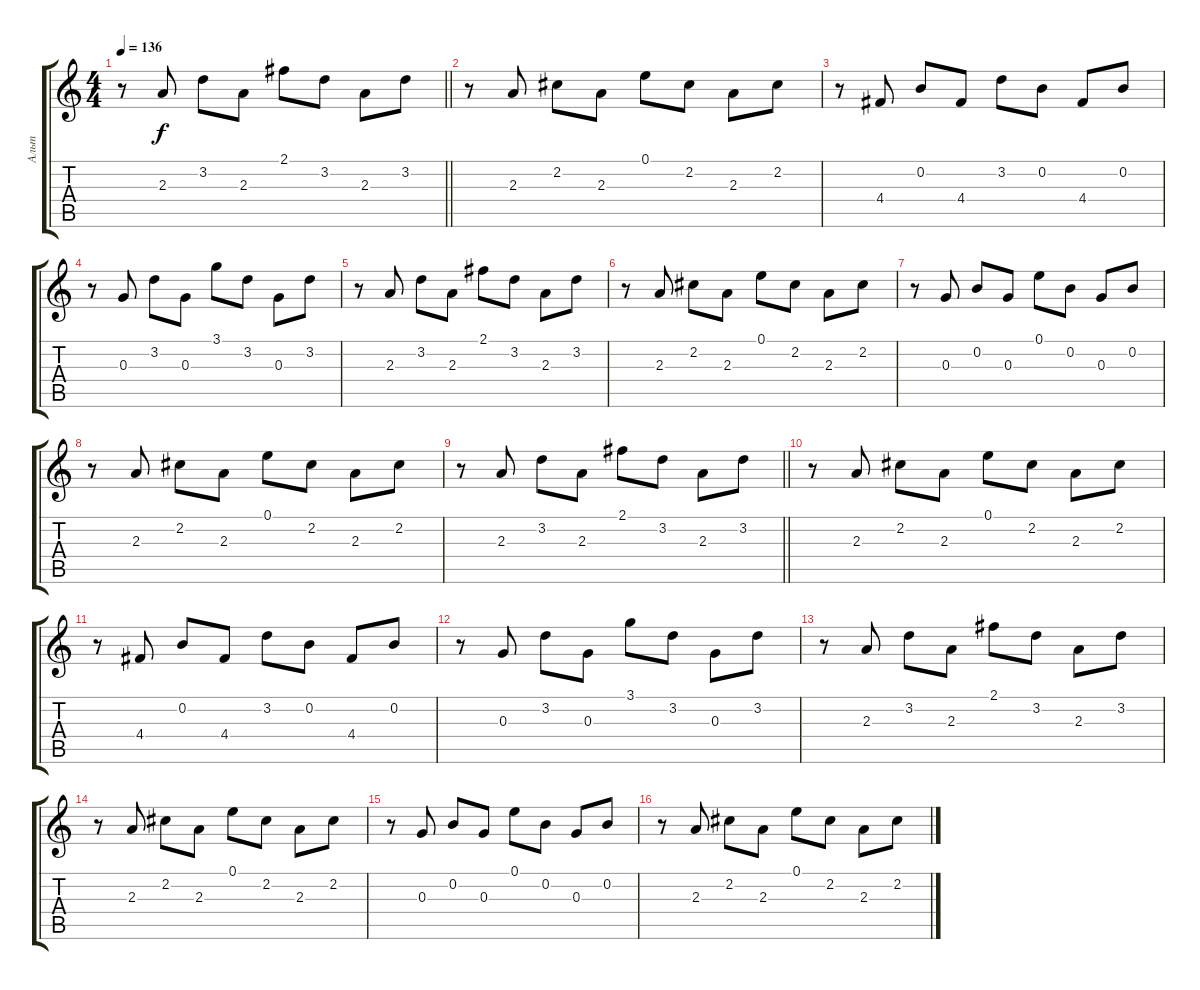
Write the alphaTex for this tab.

\track ("Альт" "Альт") {instrument acousticguitarsteel}
\staff {score tabs}
\tuning (E4 B3 G3 D3 A2 E2) {hide}
\ts (4 4)
\tempo 136
\clef g2
\barLineRight lightlight
\ks c
r.8{dy f} 2.3.8 3.2.8 2.3.8 2.1.8 3.2.8 2.3.8 3.2.8 |
r.8 2.3.8 2.2.8 2.3.8 0.1.8 2.2.8 2.3.8 2.2.8 |
r.8 4.4.8 0.2.8 4.4.8 3.2.8 0.2.8 4.4.8 0.2.8 |
r.8 0.3.8 3.2.8 0.3.8 3.1.8 3.2.8 0.3.8 3.2.8 |
r.8 2.3.8 3.2.8 2.3.8 2.1.8 3.2.8 2.3.8 3.2.8 |
r.8 2.3.8 2.2.8 2.3.8 0.1.8 2.2.8 2.3.8 2.2.8 |
r.8 0.3.8 0.2.8 0.3.8 0.1.8 0.2.8 0.3.8 0.2.8 |
r.8 2.3.8 2.2.8 2.3.8 0.1.8 2.2.8 2.3.8 2.2.8 |
\barLineRight lightlight
r.8 2.3.8 3.2.8 2.3.8 2.1.8 3.2.8 2.3.8 3.2.8 |
r.8 2.3.8 2.2.8 2.3.8 0.1.8 2.2.8 2.3.8 2.2.8 |
r.8 4.4.8 0.2.8 4.4.8 3.2.8 0.2.8 4.4.8 0.2.8 |
r.8 0.3.8 3.2.8 0.3.8 3.1.8 3.2.8 0.3.8 3.2.8 |
r.8 2.3.8 3.2.8 2.3.8 2.1.8 3.2.8 2.3.8 3.2.8 |
r.8 2.3.8 2.2.8 2.3.8 0.1.8 2.2.8 2.3.8 2.2.8 |
r.8 0.3.8 0.2.8 0.3.8 0.1.8 0.2.8 0.3.8 0.2.8 |
r.8 2.3.8 2.2.8 2.3.8 0.1.8 2.2.8 2.3.8 2.2.8
